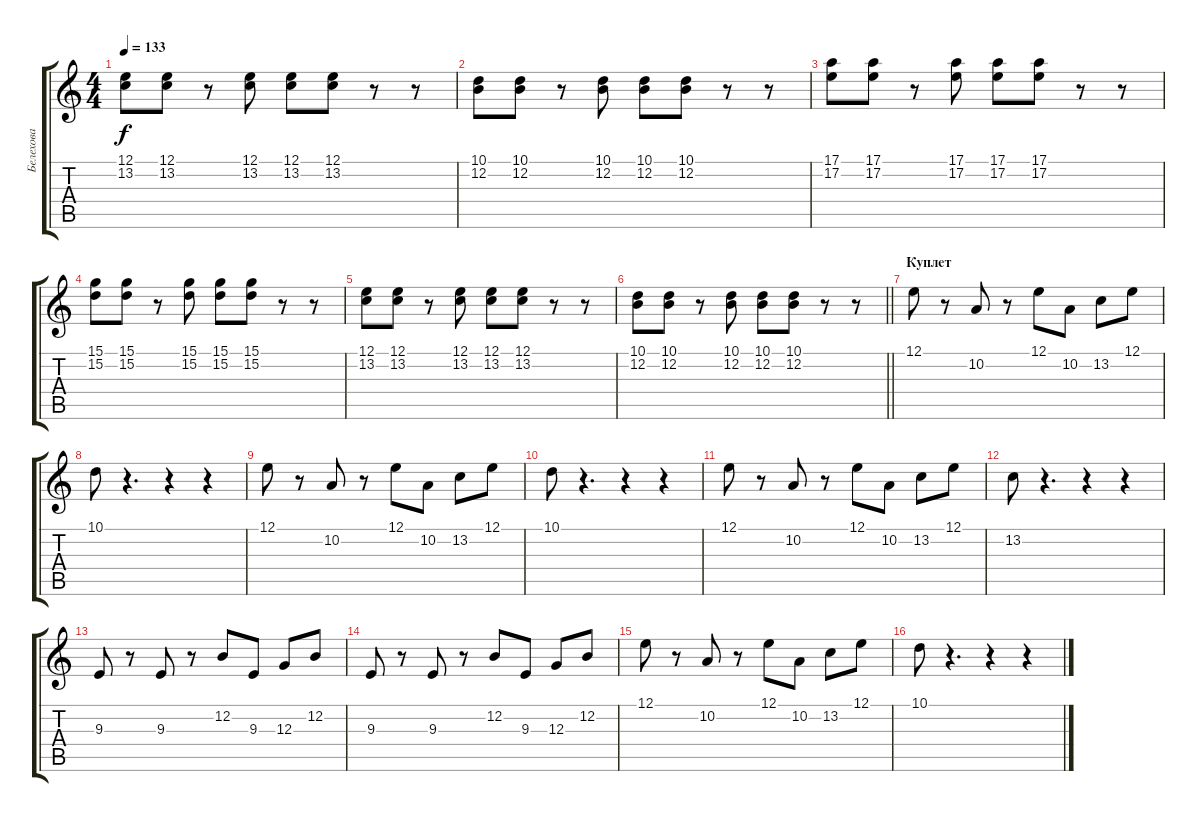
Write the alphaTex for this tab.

\track ("Белехова" "Белехова") {instrument orchestralharp}
\staff {score tabs}
\tuning (E4 B3 G3 D3 A2 E2) {hide}
\ts (4 4)
\tempo 133
\clef g2
\ks c
(12.1 13.2).8{dy f} (12.1 13.2).8 r.8 (12.1 13.2).8 (12.1 13.2).8 (12.1 13.2).8 r.8 r.8 |
(10.1 12.2).8 (10.1 12.2).8 r.8 (10.1 12.2).8 (10.1 12.2).8 (10.1 12.2).8 r.8 r.8 |
(17.1 17.2).8 (17.1 17.2).8 r.8 (17.1 17.2).8 (17.1 17.2).8 (17.1 17.2).8 r.8 r.8 |
(15.1 15.2).8 (15.1 15.2).8 r.8 (15.1 15.2).8 (15.1 15.2).8 (15.1 15.2).8 r.8 r.8 |
(12.1 13.2).8 (12.1 13.2).8 r.8 (12.1 13.2).8 (12.1 13.2).8 (12.1 13.2).8 r.8 r.8 |
\barLineRight lightlight
(10.1 12.2).8 (10.1 12.2).8 r.8 (10.1 12.2).8 (10.1 12.2).8 (10.1 12.2).8 r.8 r.8 |
\section ("" "Куплет")
12.1.8 r.8 10.2.8 r.8 12.1.8 10.2.8 13.2.8 12.1.8 |
10.1.8 r.4{d} r.4 r.4 |
12.1.8 r.8 10.2.8 r.8 12.1.8 10.2.8 13.2.8 12.1.8 |
10.1.8 r.4{d} r.4 r.4 |
12.1.8 r.8 10.2.8 r.8 12.1.8 10.2.8 13.2.8 12.1.8 |
13.2.8 r.4{d} r.4 r.4 |
9.3.8 r.8 9.3.8 r.8 12.2.8 9.3.8 12.3.8 12.2.8 |
9.3.8 r.8 9.3.8 r.8 12.2.8 9.3.8 12.3.8 12.2.8 |
12.1.8 r.8 10.2.8 r.8 12.1.8 10.2.8 13.2.8 12.1.8 |
10.1.8 r.4{d} r.4 r.4
